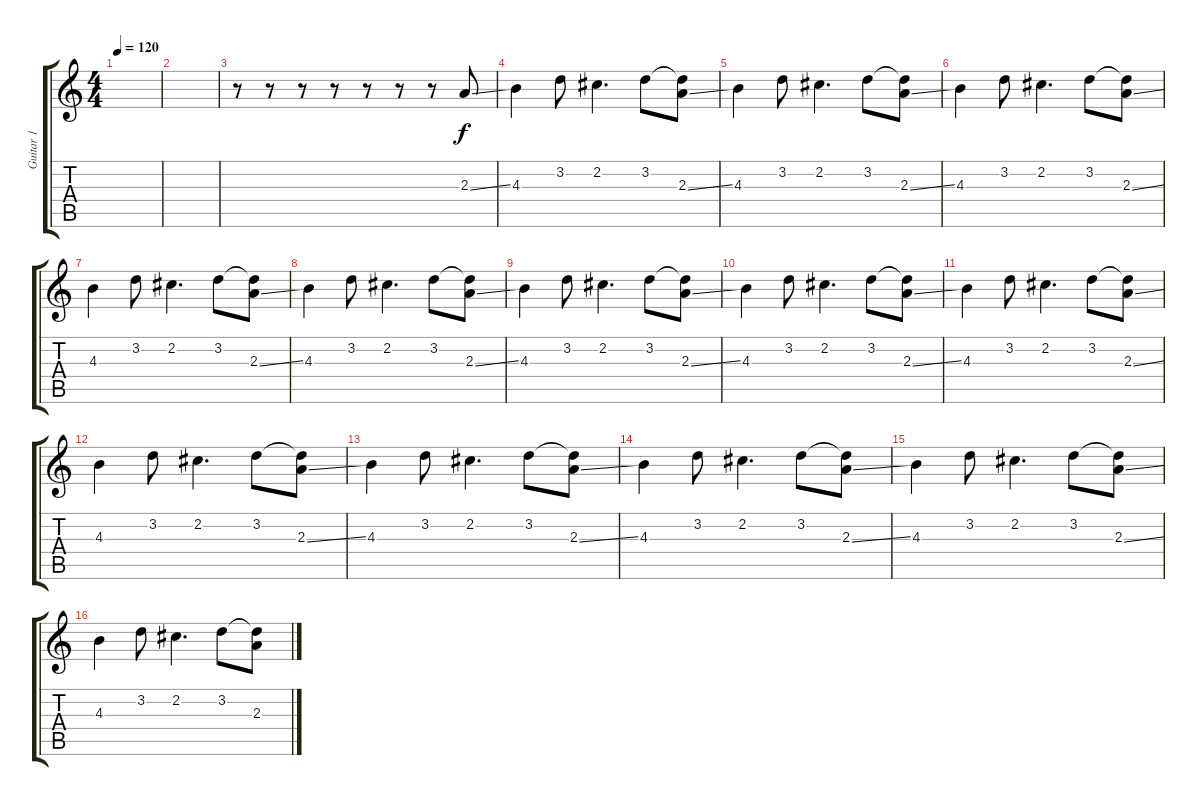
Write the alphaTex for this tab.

\track ("Guitar 1" "Guitar 1") {instrument acousticguitarsteel}
\staff {score tabs}
\tuning (E4 B3 G3 D3 A2 E2) {hide}
\ts (4 4)
\tempo 120
\clef g2
\ks c
|
|
r.8 r.8 r.8 r.8 r.8 r.8 r.8 2.3{ss}.8 |
4.3.4 3.2.8 2.2.4{d} 3.2.8 (3.2{t} 2.3{ss}).8 |
4.3.4 3.2.8 2.2.4{d} 3.2.8 (3.2{t} 2.3{ss}).8 |
4.3.4 3.2.8 2.2.4{d} 3.2.8 (3.2{t} 2.3{ss}).8 |
4.3.4 3.2.8 2.2.4{d} 3.2.8 (3.2{t} 2.3{ss}).8 |
4.3.4 3.2.8 2.2.4{d} 3.2.8 (3.2{t} 2.3{ss}).8 |
4.3.4 3.2.8 2.2.4{d} 3.2.8 (3.2{t} 2.3{ss}).8 |
4.3.4 3.2.8 2.2.4{d} 3.2.8 (3.2{t} 2.3{ss}).8 |
4.3.4 3.2.8 2.2.4{d} 3.2.8 (3.2{t} 2.3{ss}).8 |
4.3.4 3.2.8 2.2.4{d} 3.2.8 (3.2{t} 2.3{ss}).8 |
4.3.4 3.2.8 2.2.4{d} 3.2.8 (3.2{t} 2.3{ss}).8 |
4.3.4 3.2.8 2.2.4{d} 3.2.8 (3.2{t} 2.3{ss}).8 |
4.3.4 3.2.8 2.2.4{d} 3.2.8 (3.2{t} 2.3{ss}).8 |
4.3.4 3.2.8 2.2.4{d} 3.2.8 (3.2{t} 2.3{ss}).8
